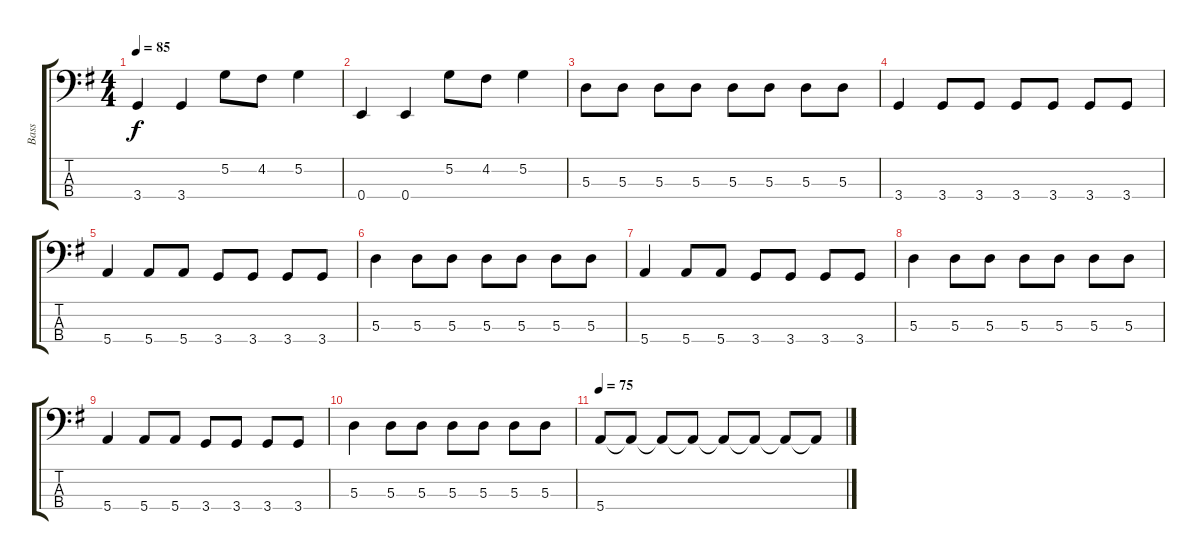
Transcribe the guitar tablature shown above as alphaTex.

\track ("Bass" "Bass") {instrument electricbassfinger}
\staff {score tabs}
\tuning (G2 D2 A1 E1) {hide}
\ts (4 4)
\tempo 85
\clef f4
\ks g
3.4.4{dy f} 3.4.4 5.2.8 4.2.8 5.2.4 |
0.4.4 0.4.4 5.2.8 4.2.8 5.2.4 |
5.3.8 5.3.8 5.3.8 5.3.8 5.3.8 5.3.8 5.3.8 5.3.8 |
3.4.4 3.4.8 3.4.8 3.4.8 3.4.8 3.4.8 3.4.8 |
5.4.4 5.4.8 5.4.8 3.4.8 3.4.8 3.4.8 3.4.8 |
5.3.4 5.3.8 5.3.8 5.3.8 5.3.8 5.3.8 5.3.8 |
5.4.4 5.4.8 5.4.8 3.4.8 3.4.8 3.4.8 3.4.8 |
5.3.4 5.3.8 5.3.8 5.3.8 5.3.8 5.3.8 5.3.8 |
5.4.4 5.4.8 5.4.8 3.4.8 3.4.8 3.4.8 3.4.8 |
5.3.4 5.3.8 5.3.8 5.3.8 5.3.8 5.3.8 5.3.8 |
\tempo 75
5.4.8 5.4{t}.8 5.4{t}.8 5.4{t}.8 5.4{t}.8 5.4{t}.8 5.4{t}.8 5.4{t}.8
